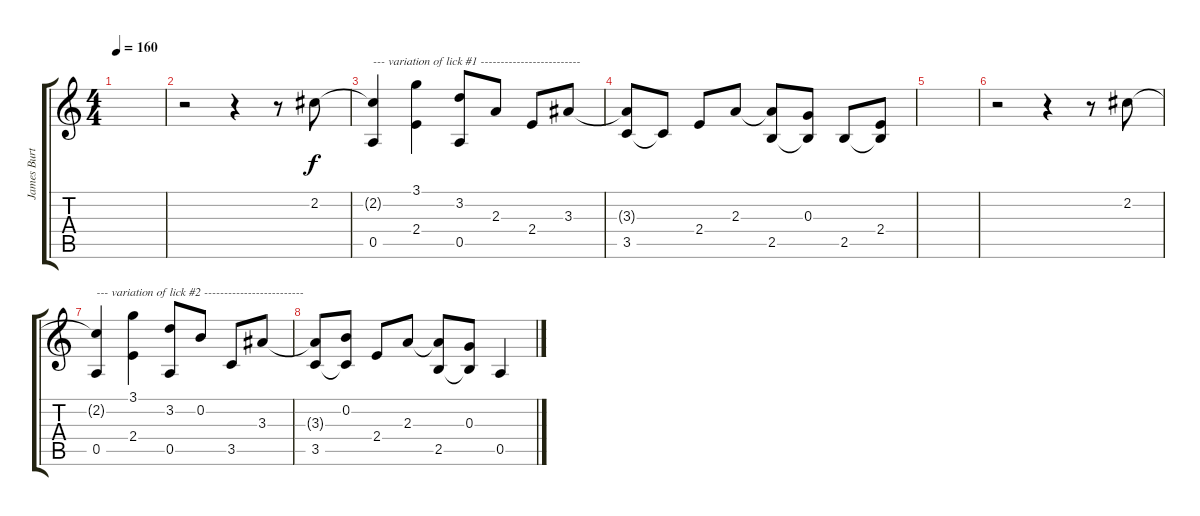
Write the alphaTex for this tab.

\track ("James Burton" "James Burt") {instrument electricguitarjazz}
\staff {score tabs}
\tuning (E4 B3 G3 D3 A2 E2) {hide}
\ts (4 4)
\tempo 160
\clef g2
\ks c
|
r.2 r.4 r.8 2.2.8 |
(2.2{t} 0.5).4{txt "--- variation of lick #1 -------------------------"} (3.1 2.4).4 (3.2 0.5).8 2.3.8 2.4.8 3.3.8 |
(3.3{t} 3.5).8 3.5{t}.8 2.4.8 2.3.8 (2.3{t} 2.5).8 (0.3 2.5{t}).8 2.5.8 (2.4 2.5{t}).8 |
|
r.2 r.4 r.8 2.2.8 |
(2.2{t} 0.5).4{txt "--- variation of lick #2 -------------------------"} (3.1 2.4).4 (3.2 0.5).8 0.2.8 3.5.8 3.3.8 |
(3.3{t} 3.5).8 (0.2 3.5{t}).8 2.4.8 2.3.8 (2.3{t} 2.5).8 (0.3 2.5{t}).8 0.5.4
